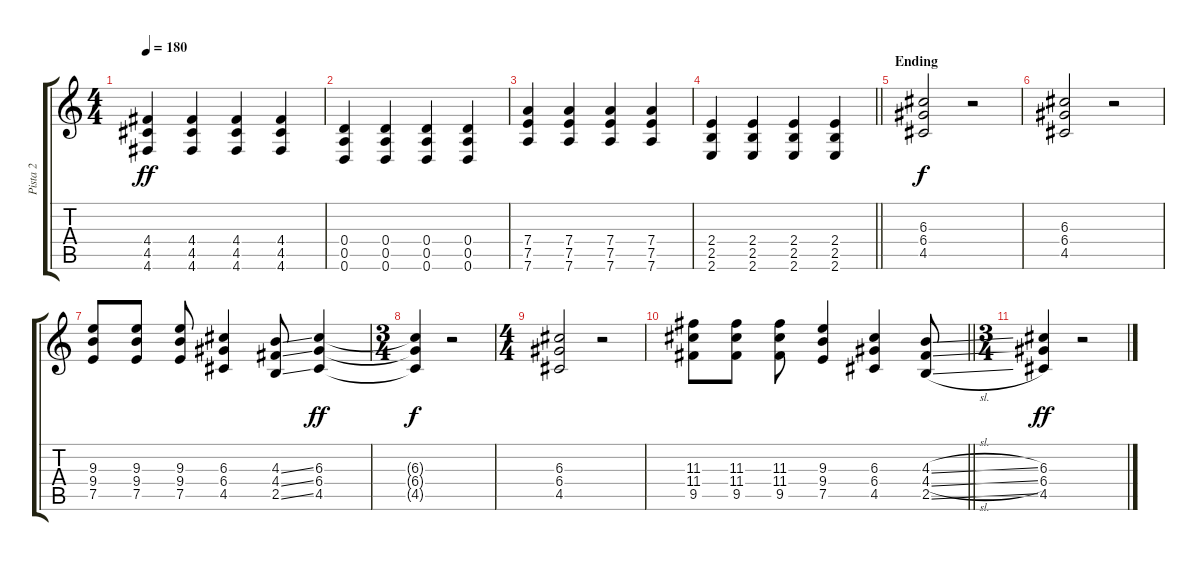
\track ("Pista 2" "Pista 2") {instrument distortionguitar}
\staff {score tabs}
\tuning (E4 B3 G3 D3 A2 D2) {hide}
\ts (4 4)
\tempo 180
\clef g2
\ks c
(4.4 4.5 4.6).4{dy ff} (4.4 4.5 4.6).4 (4.4 4.5 4.6).4 (4.4 4.5 4.6).4 |
(0.4 0.5 0.6).4 (0.4 0.5 0.6).4 (0.4 0.5 0.6).4 (0.4 0.5 0.6).4 |
(7.4 7.5 7.6).4 (7.4 7.5 7.6).4 (7.4 7.5 7.6).4 (7.4 7.5 7.6).4 |
\barLineRight lightlight
(2.4 2.5 2.6).4 (2.4 2.5 2.6).4 (2.4 2.5 2.6).4 (2.4 2.5 2.6).4 |
\section ("" "Ending")
(6.3 6.4 4.5).2{dy f} r.2 |
(6.3 6.4 4.5).2 r.2 |
(9.3 9.4 7.5).8 (9.3 9.4 7.5).8 (9.3 9.4 7.5).8 (6.3 6.4 4.5).4 (4.3{ss} 4.4{ss} 2.5{ss}).8 (6.3 6.4 4.5).4{dy ff} |
\ts (3 4)
(6.3{t} 6.4{t} 4.5{t}).4{dy f} r.2 |
\ts (4 4)
(6.3 6.4 4.5).2 r.2 |
\barLineRight lightlight
(11.3 11.4 9.5).8 (11.3 11.4 9.5).8 (11.3 11.4 9.5).8 (9.3 9.4 7.5).4 (6.3 6.4 4.5).4 (4.3{sl} 4.4{sl} 2.5{sl}).8 |
\ts (3 4)
(6.3 6.4 4.5).4{dy ff} r.2
